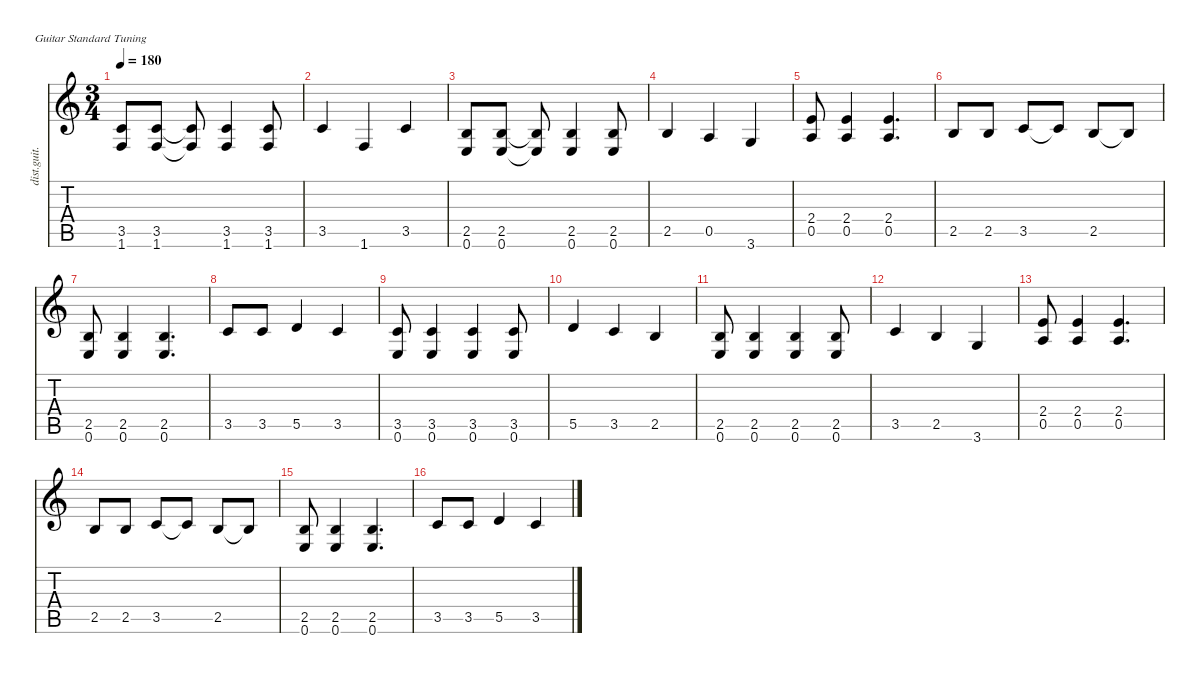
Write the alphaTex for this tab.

\defaultSystemsLayout 4
\hideDynamics
\bracketExtendMode nobrackets
\track ("loe 2" "dist.guit.") {instrument distortionguitar}
\staff {score tabs}
\tuning (E4 B3 G3 D3 A2 E2)
\ts (3 4)
\tempo 180
\clef g2
\ks c
(3.5 1.6).8{dy f beam Up} (3.5 1.6).8{beam Up} (3.5{t} 1.6{t}).8{beam Up} (3.5 1.6).4{beam Up} (3.5 1.6).8{beam Up} |
3.5.4{beam Up} 1.6.4{beam Up} 3.5.4{beam Up} |
(2.5 0.6).8{beam Up} (2.5 0.6).8{beam Up} (2.5{t} 0.6{t}).8{beam Up} (2.5 0.6).4{beam Up} (2.5 0.6).8{beam Up} |
2.5.4{beam Up} 0.5.4{beam Up} 3.6.4{beam Up} |
(2.4 0.5).8{beam Up} (2.4 0.5).4{beam Up} (2.4 0.5).4{d beam Up} |
2.5.8{beam Up} 2.5.8{beam Up} 3.5.8{beam Up} 3.5{t}.8{beam Up} 2.5.8{beam Up} 2.5{t}.8{beam Up} |
(2.5 0.6).8{beam Up} (2.5 0.6).4{beam Up} (2.5 0.6).4{d beam Up} |
3.5.8{beam Up} 3.5.8{beam Up} 5.5.4{beam Up} 3.5.4{beam Up} |
(3.5 0.6).8{beam Up} (3.5 0.6).4{beam Up} (3.5 0.6).4{beam Up} (3.5 0.6).8{beam Up} |
5.5.4{beam Up} 3.5.4{beam Up} 2.5.4{beam Up} |
(2.5 0.6).8{beam Up} (2.5 0.6).4{beam Up} (2.5 0.6).4{beam Up} (2.5 0.6).8{beam Up} |
3.5.4{beam Up} 2.5.4{beam Up} 3.6.4{beam Up} |
(2.4 0.5).8{beam Up} (2.4 0.5).4{beam Up} (2.4 0.5).4{d beam Up} |
2.5.8{beam Up} 2.5.8{beam Up} 3.5.8{beam Up} 3.5{t}.8{beam Up} 2.5.8{beam Up} 2.5{t}.8{beam Up} |
(2.5 0.6).8{beam Up} (2.5 0.6).4{beam Up} (2.5 0.6).4{d beam Up} |
3.5.8{beam Up} 3.5.8{beam Up} 5.5.4{beam Up} 3.5.4{beam Up}
